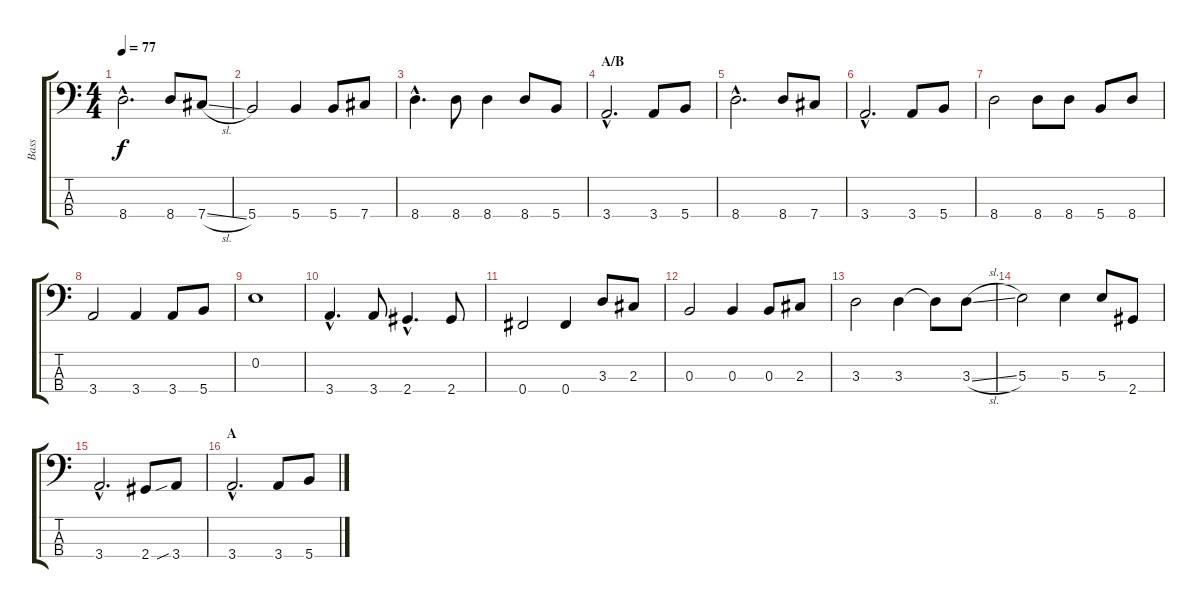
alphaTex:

\track ("Bass" "Bass") {instrument fretlessbass}
\staff {score tabs}
\tuning (A2 E2 B1 Gb1) {hide}
\ts (4 4)
\tempo 77
\clef f4
\ks c
8.4{hac}.2{d dy f} 8.4.8 7.4{sl}.8 |
5.4.2 5.4.4 5.4.8 7.4.8 |
8.4{hac}.4{d} 8.4.8 8.4.4 8.4.8 5.4.8 |
\section ("" "A/B")
3.4{hac}.2{d} 3.4.8 5.4.8 |
8.4{hac}.2{d} 8.4.8 7.4.8 |
3.4{hac}.2{d} 3.4.8 5.4.8 |
8.4.2 8.4.8 8.4.8 5.4.8 8.4.8 |
3.4.2 3.4.4 3.4.8 5.4.8 |
0.2.1 |
3.4{hac}.4{d} 3.4.8 2.4{hac}.4{d} 2.4.8 |
0.4.2 0.4.4 3.3.8 2.3.8 |
0.3.2 0.3.4 0.3.8 2.3.8 |
3.3.2 3.3.4 3.3{t}.8 3.3{sl}.8 |
5.3.2 5.3.4 5.3.8 2.4.8 |
3.4{hac}.2{d} 2.4.8 3.4{sib}.8 |
\section ("" "A")
3.4{hac}.2{d} 3.4.8 5.4.8
